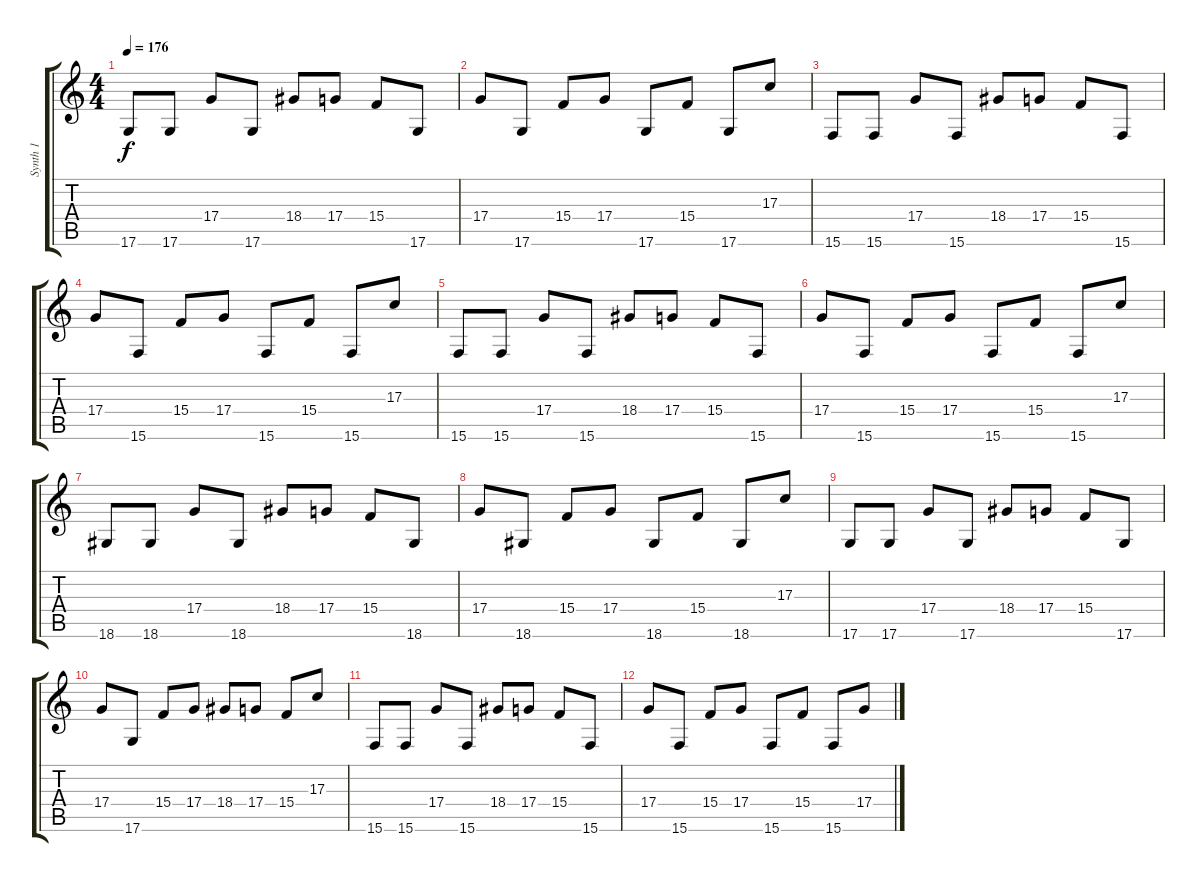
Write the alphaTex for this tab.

\track ("Synth 1" "Synth 1") {instrument lead1square}
\staff {score tabs}
\tuning (E4 B3 G3 D3 A2 D2) {hide}
\ts (4 4)
\tempo 176
\clef g2
\ks c
17.6.8{dy f} 17.6.8 17.4.8 17.6.8 18.4.8 17.4.8 15.4.8 17.6.8 |
17.4.8 17.6.8 15.4.8 17.4.8 17.6.8 15.4.8 17.6.8 17.3.8 |
15.6.8 15.6.8 17.4.8 15.6.8 18.4.8 17.4.8 15.4.8 15.6.8 |
17.4.8 15.6.8 15.4.8 17.4.8 15.6.8 15.4.8 15.6.8 17.3.8 |
15.6.8 15.6.8 17.4.8 15.6.8 18.4.8 17.4.8 15.4.8 15.6.8 |
17.4.8 15.6.8 15.4.8 17.4.8 15.6.8 15.4.8 15.6.8 17.3.8 |
18.6.8 18.6.8 17.4.8 18.6.8 18.4.8 17.4.8 15.4.8 18.6.8 |
17.4.8 18.6.8 15.4.8 17.4.8 18.6.8 15.4.8 18.6.8 17.3.8 |
17.6.8 17.6.8 17.4.8 17.6.8 18.4.8 17.4.8 15.4.8 17.6.8 |
17.4.8 17.6.8 15.4.8 17.4.8 18.4.8 17.4.8 15.4.8 17.3.8 |
15.6.8 15.6.8 17.4.8 15.6.8 18.4.8 17.4.8 15.4.8 15.6.8 |
17.4.8 15.6.8 15.4.8 17.4.8 15.6.8 15.4.8 15.6.8 17.4.8
